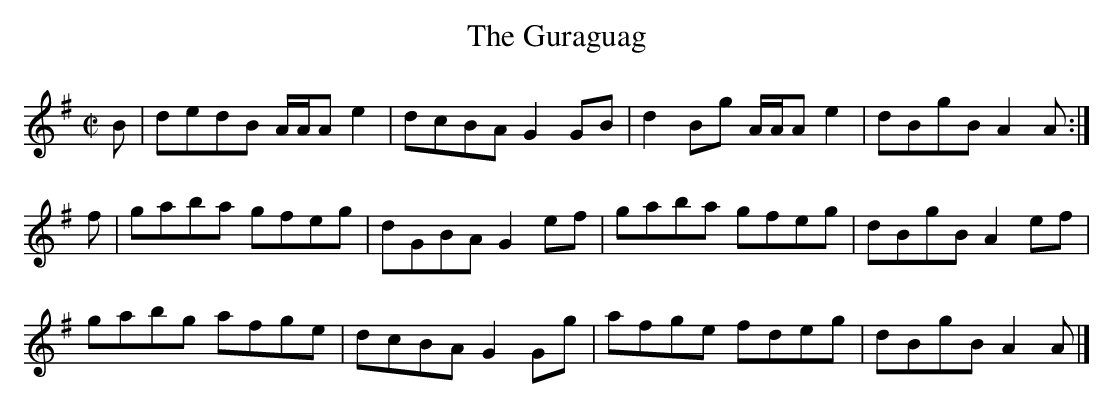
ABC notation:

X:1
T:The Guraguag
M:C|
L:1/8
K:A Dorian
B|dedB A/A/A e2|dcBA G2GB|d2Bg A/A/A e2|dBgB A2A:|
f|gaba gfeg    |dGBA G2ef|gaba gfeg    |dBgB A2ef|
gabg afge    |dcBA G2Gg|afge fdeg    |dBgB A2A|]
